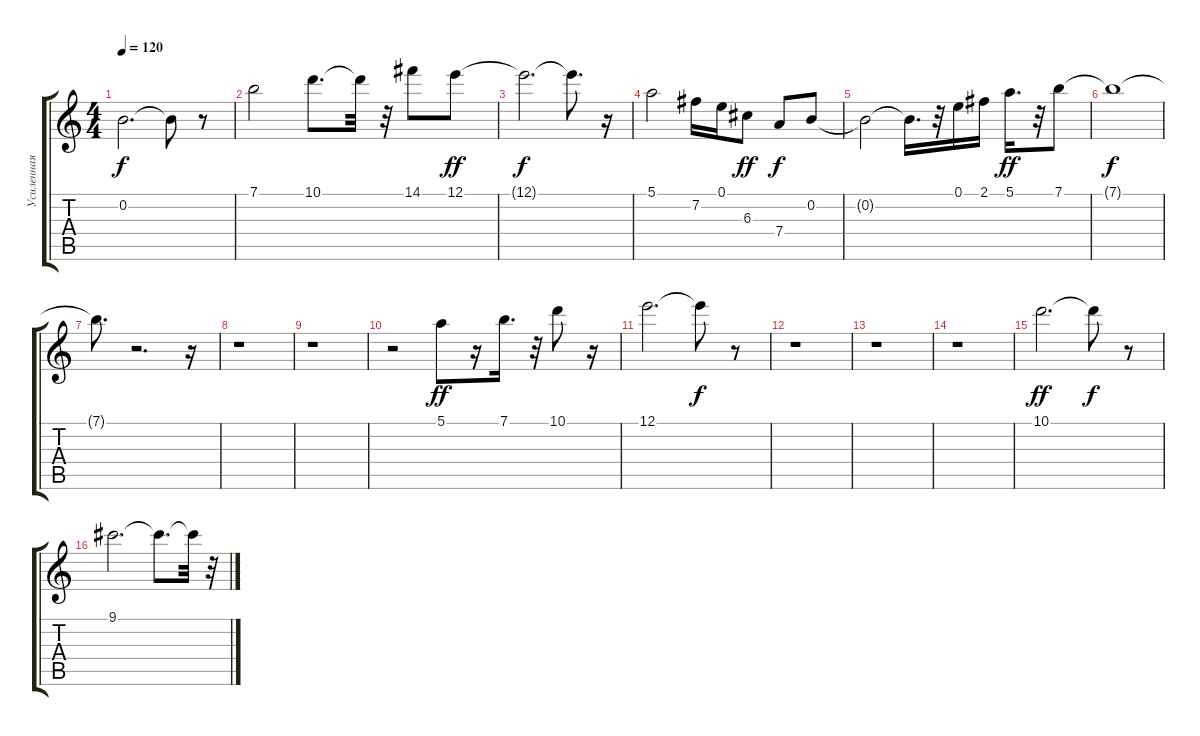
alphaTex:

\track ("Усиленная Гитара" "Усиленная ") {instrument overdrivenguitar}
\staff {score tabs}
\tuning (E4 B3 G3 D3 A2 E2) {hide}
\ts (4 4)
\tempo 120
\clef g2
\ks c
0.2{t}.2{d dy f} 0.2{t}.8 r.8 |
7.1.2 10.1.8{d} 10.1{t}.32 r.32 14.1.8 12.1.8{dy ff} |
12.1{t}.2{d dy f} 12.1{t}.8{d} r.16 |
5.1.2 7.2.16 0.1.16 6.3.8{dy ff} 7.4.8{dy f} 0.2.8 |
0.2{t}.2 0.2{t}.16{d} r.32 0.1.16 2.1.16 5.1.16{d dy ff} r.32 7.1.8 |
7.1{t}.1{dy f} |
7.1{t}.8{d} r.2{d} r.16 |
r.1 |
r.1 |
r.2 5.1.8{dy ff} r.16 7.1.16{d} r.32 10.1.8 r.16 |
12.1.2{d} 12.1{t}.8{dy f} r.8 |
r.1 |
r.1 |
r.1 |
10.1.2{d dy ff} 10.1{t}.8{dy f} r.8 |
9.1.2{d} 9.1{t}.8{d} 9.1{t}.32 r.32
